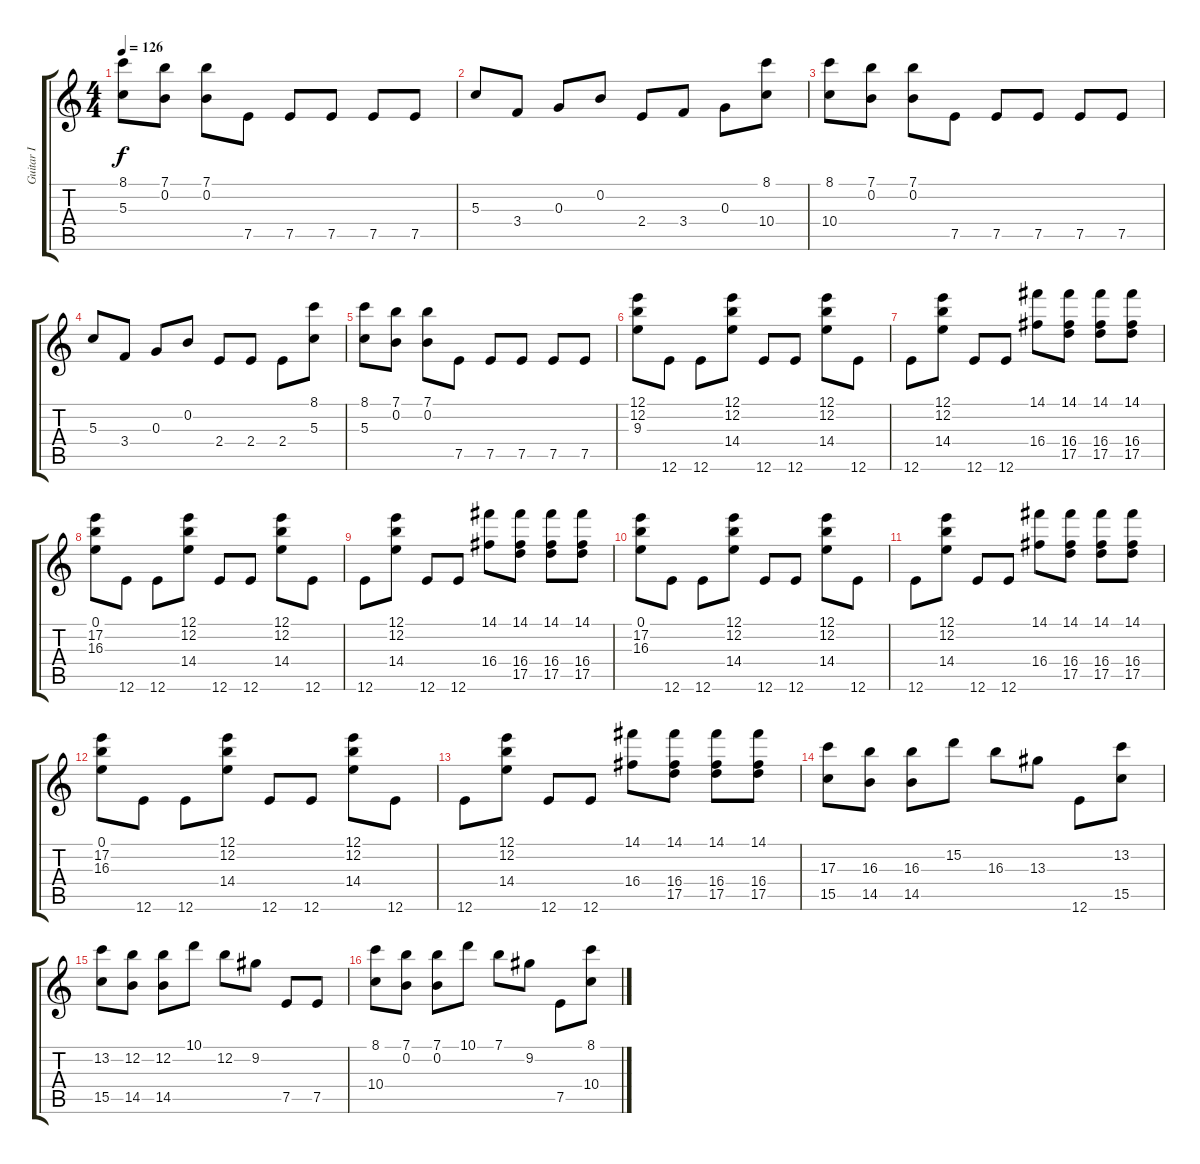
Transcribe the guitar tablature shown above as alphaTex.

\track ("Guitar I" "Guitar I") {instrument distortionguitar}
\staff {score tabs}
\tuning (E4 B3 G3 D3 A2 E2) {hide}
\ts (4 4)
\tempo 126
\clef g2
\ks c
(8.1 5.3).8{dy f} (7.1 0.2).8 (7.1 0.2).8 7.5.8 7.5.8 7.5.8 7.5.8 7.5.8 |
5.3.8 3.4.8 0.3.8 0.2.8 2.4.8 3.4.8 0.3.8 (8.1 10.4).8 |
(8.1 10.4).8 (7.1 0.2).8 (7.1 0.2).8 7.5.8 7.5.8 7.5.8 7.5.8 7.5.8 |
5.3.8 3.4.8 0.3.8 0.2.8 2.4.8 2.4.8 2.4.8 (8.1 5.3).8 |
(8.1 5.3).8 (7.1 0.2).8 (7.1 0.2).8 7.5.8 7.5.8 7.5.8 7.5.8 7.5.8 |
(12.1 12.2 9.3).8 12.6.8 12.6.8 (12.1 12.2 14.4).8 12.6.8 12.6.8 (12.1 12.2 14.4).8 12.6.8 |
12.6.8 (12.1 12.2 14.4).8 12.6.8 12.6.8 (14.1 16.4).8 (14.1 16.4 17.5).8 (14.1 16.4 17.5).8 (14.1 16.4 17.5).8 |
(0.1 17.2 16.3).8 12.6.8 12.6.8 (12.1 12.2 14.4).8 12.6.8 12.6.8 (12.1 12.2 14.4).8 12.6.8 |
12.6.8 (12.1 12.2 14.4).8 12.6.8 12.6.8 (14.1 16.4).8 (14.1 16.4 17.5).8 (14.1 16.4 17.5).8 (14.1 16.4 17.5).8 |
(0.1 17.2 16.3).8 12.6.8 12.6.8 (12.1 12.2 14.4).8 12.6.8 12.6.8 (12.1 12.2 14.4).8 12.6.8 |
12.6.8 (12.1 12.2 14.4).8 12.6.8 12.6.8 (14.1 16.4).8 (14.1 16.4 17.5).8 (14.1 16.4 17.5).8 (14.1 16.4 17.5).8 |
(0.1 17.2 16.3).8 12.6.8 12.6.8 (12.1 12.2 14.4).8 12.6.8 12.6.8 (12.1 12.2 14.4).8 12.6.8 |
12.6.8 (12.1 12.2 14.4).8 12.6.8 12.6.8 (14.1 16.4).8 (14.1 16.4 17.5).8 (14.1 16.4 17.5).8 (14.1 16.4 17.5).8 |
(17.3 15.5).8 (16.3 14.5).8 (16.3 14.5).8 15.2.8 16.3.8 13.3.8 12.6.8 (13.2 15.5).8 |
(13.2 15.5).8 (12.2 14.5).8 (12.2 14.5).8 10.1.8 12.2.8 9.2.8 7.5.8 7.5.8 |
(8.1 10.4).8 (7.1 0.2).8 (7.1 0.2).8 10.1.8 7.1.8 9.2.8 7.5.8 (8.1 10.4).8
